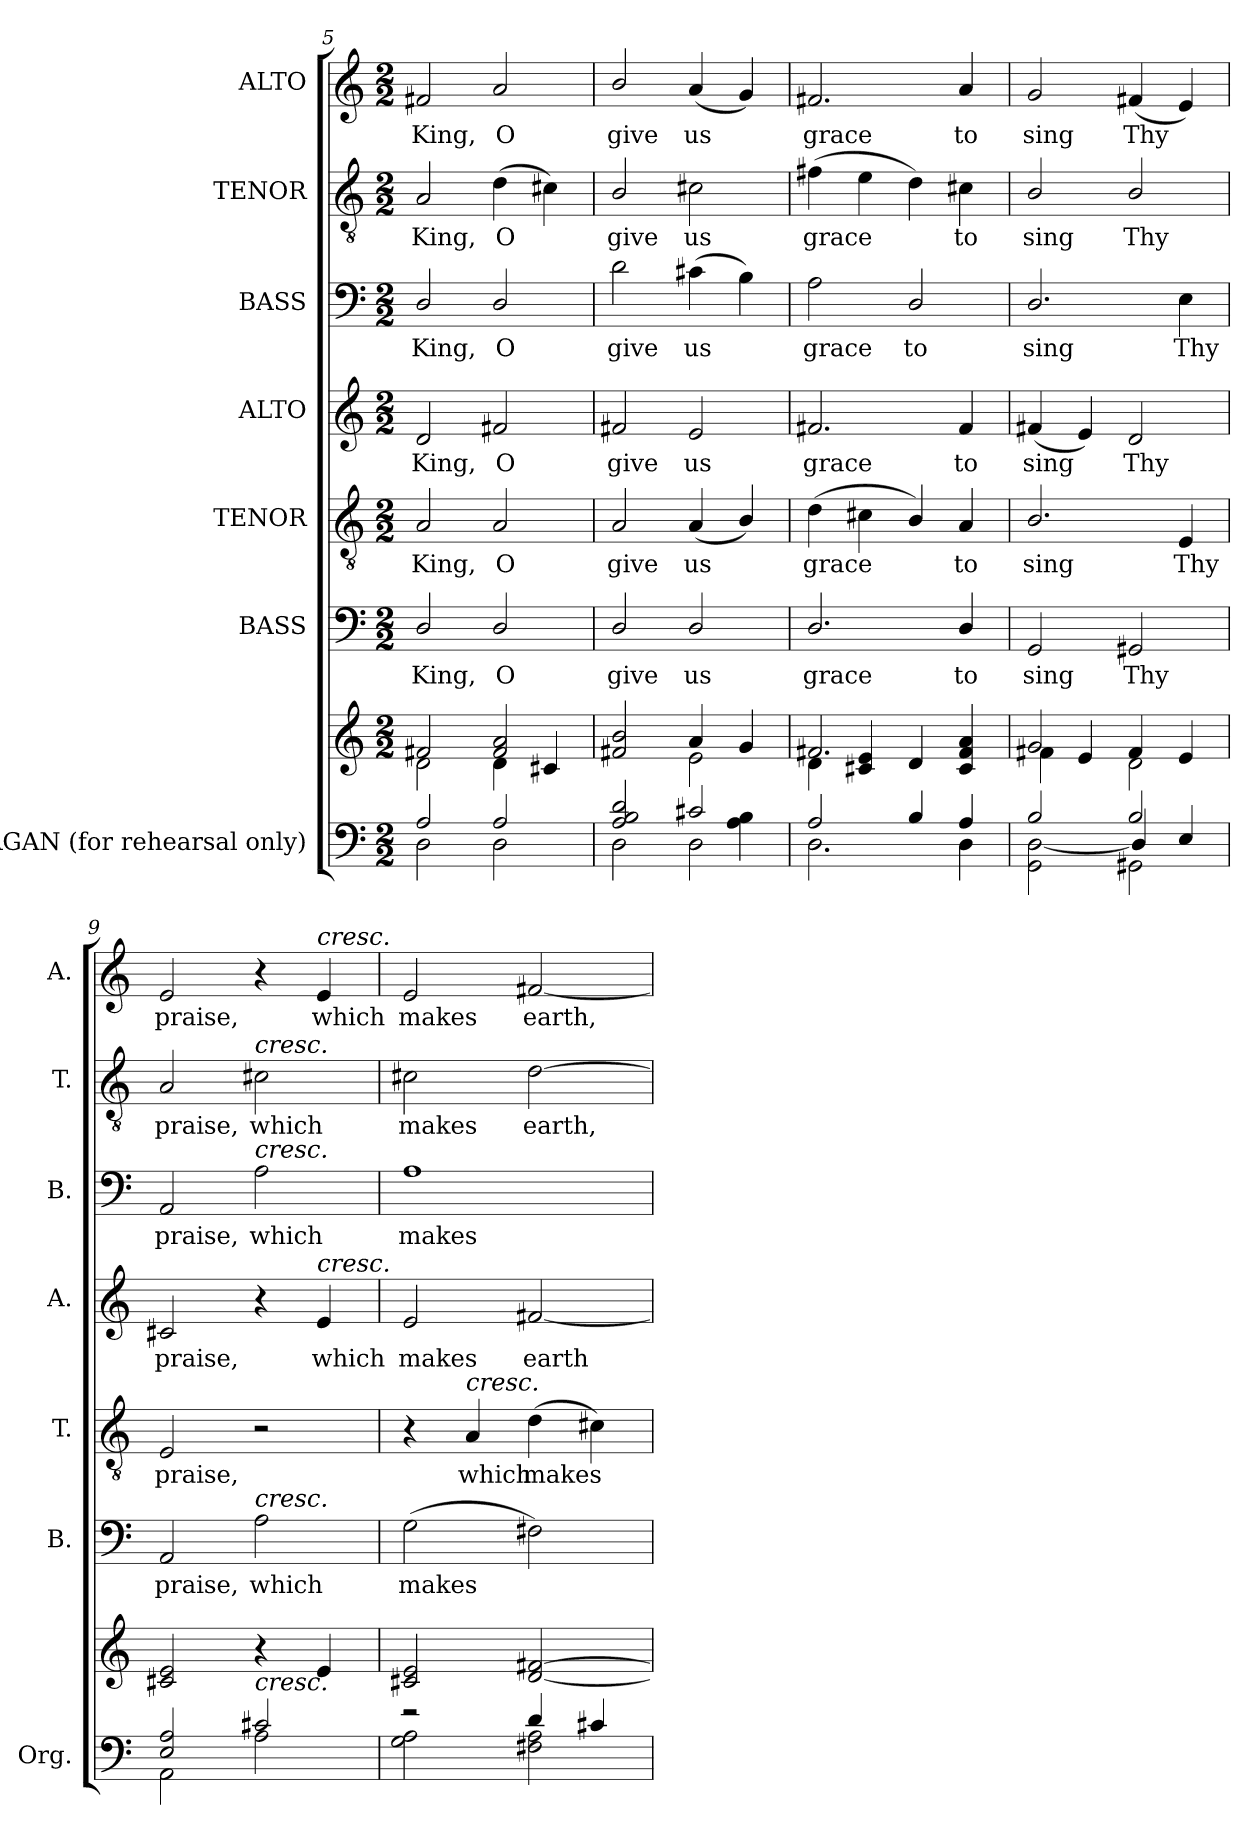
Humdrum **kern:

**kern	**kern	**kern	**text	**kern	**text	**kern	**text	**kern	**text	**kern	**text	**kern	**text
*part7	*part7	*part6	*part6	*part5	*part5	*part4	*part4	*part3	*part3	*part2	*part2	*part1	*part1
*staff8	*staff7	*staff6	*staff6	*staff5	*staff5	*staff4	*staff4	*staff3	*staff3	*staff2	*staff2	*staff1	*staff1
*I"ORGAN (for rehearsal only)	*	*I"BASS	*	*I"TENOR	*	*I"ALTO	*	*I"BASS	*	*I"TENOR	*	*I"ALTO	*
*I'Org.	*	*I'B.	*	*I'T.	*	*I'A.	*	*I'B.	*	*I'T.	*	*I'A.	*
*clefF4	*clefG2	*clefF4	*	*clefGv2	*	*clefG2	*	*clefF4	*	*clefGv2	*	*clefG2	*
*	*	*	*	*ITrd7c12	*	*	*	*	*	*ITrd7c12	*	*	*
*k[]	*k[]	*k[]	*	*k[]	*	*k[]	*	*k[]	*	*k[]	*	*k[]	*
*C:	*C:	*C:	*	*C:	*	*C:	*	*C:	*	*C:	*	*C:	*
*M2/2	*M2/2	*M2/2	*	*M2/2	*	*M2/2	*	*M2/2	*	*M2/2	*	*M2/2	*
=5	=5	=5	=5	=5	=5	=5	=5	=5	=5	=5	=5	=5	=5
*^	*^	*	*	*	*	*	*	*	*	*	*	*	*
!	!	!	!	!	!LO:LY:b:color=#000000	!	!	!	!	!	!	!	!	!	!
!	!	!	!	!	!	!	!LO:LY:b:color=#000000	!	!	!	!	!	!	!	!
!	!	!	!	!	!	!	!	!	!LO:LY:b:color=#000000	!	!	!	!	!	!
!	!	!	!	!	!	!	!	!	!	!	!LO:LY:b:color=#000000	!	!	!	!
!	!	!	!	!	!	!	!	!	!	!	!	!	!LO:LY:b:color=#000000	!	!
!	!	!	!	!	!	!	!	!	!	!	!	!	!	!	!LO:LY:b:color=#000000
2Ai/	2Di\	2f#i/	2di\	2Di/	King,	2AAi/	King,	2di/	King,	2Di/	King,	2AAi/	King,	2f#i/	King,
!	!	!	!	!	!LO:LY:b:color=#000000	!	!	!	!	!	!	!	!	!	!
!	!	!	!	!	!	!	!LO:LY:b:color=#000000	!	!	!	!	!	!	!	!
!	!	!	!	!	!	!	!	!	!LO:LY:b:color=#000000	!	!	!	!	!	!
!	!	!	!	!	!	!	!	!	!	!	!LO:LY:b:color=#000000	!	!	!	!
!	!	!	!	!	!	!	!	!	!	!	!	!	!LO:LY:b:color=#000000	!	!
!	!	!	!	!	!	!	!	!	!	!	!	!	!	!	!LO:LY:b:color=#000000
2Ai/	2Di\	2f#i/ 2ai	4di\	2Di/	O	2AAi/	O	2f#i/	O	2Di/	O	(4Di\	O	2ai/	O
.	.	.	4c#i/	.	.	.	.	.	.	.	.	4C#i\)	.	.	.
=6	=6	=6	=6	=6	=6	=6	=6	=6	=6	=6	=6	=6	=6	=6	=6
*	*^	*	*	*	*	*	*	*	*	*	*	*	*	*	*
!	!	!	!	!	!	!LO:LY:b:color=#000000	!	!	!	!	!	!	!	!	!	!
!	!	!	!	!	!	!	!	!LO:LY:b:color=#000000	!	!	!	!	!	!	!	!
!	!	!	!	!	!	!	!	!	!	!LO:LY:b:color=#000000	!	!	!	!	!	!
!	!	!	!	!	!	!	!	!	!	!	!	!LO:LY:b:color=#000000	!	!	!	!
!	!	!	!	!	!	!	!	!	!	!	!	!	!	!LO:LY:b:color=#000000	!	!
!	!	!	!	!	!	!	!	!	!	!	!	!	!	!	!	!LO:LY:b:color=#000000
2Ai/ 2Bi 2di	2Di\	2.ryy	2f#i/ 2bi	2ryy	2Di/	give	2AAi/	give	2f#i/	give	2di\	give	2BBi/	give	2bi/	give
!	!	!	!	!	!	!LO:LY:b:color=#000000	!	!	!	!	!	!	!	!	!	!
!	!	!	!	!	!	!	!	!LO:LY:b:color=#000000	!	!	!	!	!	!	!	!
!	!	!	!	!	!	!	!	!	!	!LO:LY:b:color=#000000	!	!	!	!	!	!
!	!	!	!	!	!	!	!	!	!	!	!	!LO:LY:b:color=#000000	!	!	!	!
!	!	!	!	!	!	!	!	!	!	!	!	!	!	!LO:LY:b:color=#000000	!	!
!	!	!	!	!	!	!	!	!	!	!	!	!	!	!	!	!LO:LY:b:color=#000000
2c#i/	2Di\	.	4ai/	2ei\	2Di/	us	(4AAi/	us	2ei/	us	(4c#i\	us	2C#i\	us	(4ai/	us
.	.	4Ai\ 4Bi	4gi/	.	.	.	4BBi/)	.	.	.	4Bi\)	.	.	.	4gi/)	.
*	*v	*v	*	*	*	*	*	*	*	*	*	*	*	*	*	*
=7	=7	=7	=7	=7	=7	=7	=7	=7	=7	=7	=7	=7	=7	=7	=7
*	*^	*	*	*	*	*	*	*	*	*	*	*	*	*	*
!	!	!	!	!	!	!LO:LY:b:color=#000000	!	!	!	!	!	!	!	!	!	!
*	*v	*v	*	*	*	*	*	*	*	*	*	*	*	*	*	*
*	*^	*	*	*	*	*	*	*	*	*	*	*	*	*	*
!	!	!	!	!	!	!	!	!LO:LY:b:color=#000000	!	!	!	!	!	!	!	!
*	*v	*v	*	*	*	*	*	*	*	*	*	*	*	*	*	*
*	*^	*	*	*	*	*	*	*	*	*	*	*	*	*	*
!	!	!	!	!	!	!	!	!	!	!LO:LY:b:color=#000000	!	!	!	!	!	!
*	*v	*v	*	*	*	*	*	*	*	*	*	*	*	*	*	*
*	*^	*	*	*	*	*	*	*	*	*	*	*	*	*	*
!	!	!	!	!	!	!	!	!	!	!	!	!LO:LY:b:color=#000000	!	!	!	!
*	*v	*v	*	*	*	*	*	*	*	*	*	*	*	*	*	*
*	*^	*	*	*	*	*	*	*	*	*	*	*	*	*	*
!	!	!	!	!	!	!	!	!	!	!	!	!	!	!LO:LY:b:color=#000000	!	!
*	*v	*v	*	*	*	*	*	*	*	*	*	*	*	*	*	*
*	*^	*	*	*	*	*	*	*	*	*	*	*	*	*	*
!	!	!	!	!	!	!	!	!	!	!	!	!	!	!	!	!LO:LY:b:color=#000000
*	*v	*v	*	*	*	*	*	*	*	*	*	*	*	*	*	*
2Ai/	2.Di\	2.f#i/	4di\	2.Di/	grace	(4Di\	grace	2.f#i/	grace	2Ai\	grace	(4F#i\	grace	2.f#i/	grace
.	.	.	4c#i/ 4ei	.	.	4C#i\	.	.	.	.	.	4Ei\	.	.	.
!	!	!	!	!	!	!	!	!	!	!	!LO:LY:b:color=#000000	!	!	!	!
4Bi/	.	.	4di/	.	.	4BBi/)	.	.	.	2Di/	to	4Di\)	.	.	.
!	!	!	!	!	!LO:LY:b:color=#000000	!	!	!	!	!	!	!	!	!	!
!	!	!	!	!	!	!	!LO:LY:b:color=#000000	!	!	!	!	!	!	!	!
!	!	!	!	!	!	!	!	!	!LO:LY:b:color=#000000	!	!	!	!	!	!
!	!	!	!	!	!	!	!	!	!	!	!	!	!LO:LY:b:color=#000000	!	!
!	!	!	!	!	!	!	!	!	!	!	!	!	!	!	!LO:LY:b:color=#000000
4Ai/	4Di\	4c#i/ 4f#i 4ai	4ryy	4Di/	to	4AAi/	to	4f#i/	to	.	.	4C#i\	to	4ai/	to
!!LO:LB:g=z
=8	=8	=8	=8	=8	=8	=8	=8	=8	=8	=8	=8	=8	=8	=8	=8
*	*^	*	*	*	*	*	*	*	*	*	*	*	*	*	*
!	!	!	!	!	!	!LO:LY:b:color=#000000	!	!	!	!	!	!	!	!	!	!
!	!	!	!	!	!	!	!	!LO:LY:b:color=#000000	!	!	!	!	!	!	!	!
!	!	!	!	!	!	!	!	!	!	!LO:LY:b:color=#000000	!	!	!	!	!	!
!	!	!	!	!	!	!	!	!	!	!	!	!LO:LY:b:color=#000000	!	!	!	!
!	!	!	!	!	!	!	!	!	!	!	!	!	!	!LO:LY:b:color=#000000	!	!
!	!	!	!	!	!	!	!	!	!	!	!	!	!	!	!	!LO:LY:b:color=#000000
2Bi/	2GGi\ [2Di	2ryy	2gi/	4f#i\	2GGi/	sing	2.BBi/	sing	(4f#i/	sing	2.Di/	sing	2BBi/	sing	2gi/	sing
.	.	.	.	4ei/	.	.	.	.	4ei/)	.	.	.	.	.	.	.
!	!	!	!	!	!	!LO:LY:b:color=#000000	!	!	!	!	!	!	!	!	!	!
!	!	!	!	!	!	!	!	!	!	!LO:LY:b:color=#000000	!	!	!	!	!	!
!	!	!	!	!	!	!	!	!	!	!	!	!	!	!LO:LY:b:color=#000000	!	!
!	!	!	!	!	!	!	!	!	!	!	!	!	!	!	!	!LO:LY:b:color=#000000
2Bi/	2GG#Xi\	4Di/]	4f#i/	2di\	2GG#Xi/	Thy	.	.	2di/	Thy	.	.	2BBi/	Thy	(4f#i/	Thy
!	!	!	!	!	!	!	!	!LO:LY:b:color=#000000	!	!	!	!	!	!	!	!
!	!	!	!	!	!	!	!	!	!	!	!	!LO:LY:b:color=#000000	!	!	!	!
.	.	4Ei/	4ei/	.	.	.	4EEi/	Thy	.	.	4Ei\	Thy	.	.	4ei/)	.
*	*v	*v	*	*	*	*	*	*	*	*	*	*	*	*	*	*
*	*	*v	*v	*	*	*	*	*	*	*	*	*	*	*	*
=9	=9	=9	=9	=9	=9	=9	=9	=9	=9	=9	=9	=9	=9	=9
*	*^	*	*	*	*	*	*	*	*	*	*	*	*	*
!	!	!	!	!	!LO:LY:b:color=#000000	!	!	!	!	!	!	!	!	!	!
*	*v	*v	*	*	*	*	*	*	*	*	*	*	*	*	*
*	*^	*	*	*	*	*	*	*	*	*	*	*	*	*
!	!	!	!	!	!	!	!LO:LY:b:color=#000000	!	!	!	!	!	!	!	!
*	*v	*v	*	*	*	*	*	*	*	*	*	*	*	*	*
*	*^	*	*	*	*	*	*	*	*	*	*	*	*	*
!	!	!	!	!	!	!	!	!	!LO:LY:b:color=#000000	!	!	!	!	!	!
*	*v	*v	*	*	*	*	*	*	*	*	*	*	*	*	*
*	*^	*	*	*	*	*	*	*	*	*	*	*	*	*
!	!	!	!	!	!	!	!	!	!	!	!LO:LY:b:color=#000000	!	!	!	!
*	*v	*v	*	*	*	*	*	*	*	*	*	*	*	*	*
*	*^	*	*	*	*	*	*	*	*	*	*	*	*	*
!	!	!	!	!	!	!	!	!	!	!	!	!	!LO:LY:b:color=#000000	!	!
*	*v	*v	*	*	*	*	*	*	*	*	*	*	*	*	*
*	*^	*	*	*	*	*	*	*	*	*	*	*	*	*
!	!	!	!	!	!	!	!	!	!	!	!	!	!	!	!LO:LY:b:color=#000000
*	*v	*v	*	*	*	*	*	*	*	*	*	*	*	*	*
2Ei/ 2Ai	2AAi\	2c#i/ 2ei	2AAi/	praise,	2EEi/	praise,	2c#i/	praise,	2AAi/	praise,	2AAi/	praise,	2ei/	praise,
!	!	!	!	!LO:LY:b:color=#000000	!	!	!	!	!	!	!	!	!	!
!	!	!	!	!	!	!	!	!	!	!LO:LY:b:color=#000000	!	!	!	!
!	!	!	!	!	!	!	!	!	!	!	!LO:TX:a:i:t=cresc.	!	!	!
!	!	!	!	!	!	!	!	!	!LO:TX:a:i:t=cresc.	!	!	!	!	!
!	!	!	!LO:TX:a:i:t=cresc.	!	!	!	!	!	!	!	!	!	!	!
!LO:TX:a:i:t=cresc.	!	!	!	!	!	!	!	!	!	!	!	!	!	!
!	!	!	!	!	!	!	!	!	!	!	!	!LO:LY:b:color=#000000	!	!
2c#i/	2Ai\	4r	2Ai\	which	2r	.	4r	.	2Ai\	which	2C#i\	which	4r	.
!	!	!	!	!	!	!	!	!LO:LY:b:color=#000000	!	!	!	!	!	!
!	!	!	!	!	!	!	!	!	!	!	!	!	!LO:TX:a:i:t=cresc.	!
!	!	!	!	!	!	!	!LO:TX:a:i:t=cresc.	!	!	!	!	!	!	!
!	!	!	!	!	!	!	!	!	!	!	!	!	!	!LO:LY:b:color=#000000
.	.	4ei/	.	.	.	.	4ei/	which	.	.	.	.	4ei/	which
=10	=10	=10	=10	=10	=10	=10	=10	=10	=10	=10	=10	=10	=10	=10
!	!	!	!	!LO:LY:b:color=#000000	!	!	!	!	!	!	!	!	!	!
!	!	!	!	!	!	!	!	!LO:LY:b:color=#000000	!	!	!	!	!	!
!	!	!	!	!	!	!	!	!	!	!LO:LY:b:color=#000000	!	!	!	!
!	!	!	!	!	!	!	!	!	!	!	!	!LO:LY:b:color=#000000	!	!
!	!	!	!	!	!	!	!	!	!	!	!	!	!	!LO:LY:b:color=#000000
2r	2Gi\ 2Ai	2c#i/ 2ei	(2Gi\	makes	4r	.	2ei/	makes	1Ai	makes	2C#i\	makes	2ei/	makes
!	!	!	!	!	!LO:TX:a:i:t=cresc.	!	!	!	!	!	!	!	!	!
!	!	!	!	!	!	!LO:LY:b:color=#000000	!	!	!	!	!	!	!	!
.	.	.	.	.	4AAi/	which	.	.	.	.	.	.	.	.
!	!	!	!	!	!	!LO:LY:b:color=#000000	!	!	!	!	!	!	!	!
!	!	!	!	!	!	!	!	!LO:LY:b:color=#000000	!	!	!	!	!	!
!	!	!	!	!	!	!	!	!	!	!	!	!LO:LY:b:color=#000000	!	!
!	!	!	!	!	!	!	!	!	!	!	!	!	!	!LO:LY:b:color=#000000
4di/	2F#i\ 2Ai	[2di/ [2f#i	2F#i\)	.	(4Di\	makes	[2f#i/	earth	.	.	[2Di\	earth,	[2f#i/	earth,
4c#i/	.	.	.	.	4C#i\)	.	.	.	.	.	.	.	.	.
*v	*v	*	*	*	*	*	*	*	*	*	*	*	*	*
=	=	=	=	=	=	=	=	=	=	=	=	=	=
*-	*-	*-	*-	*-	*-	*-	*-	*-	*-	*-	*-	*-	*-
